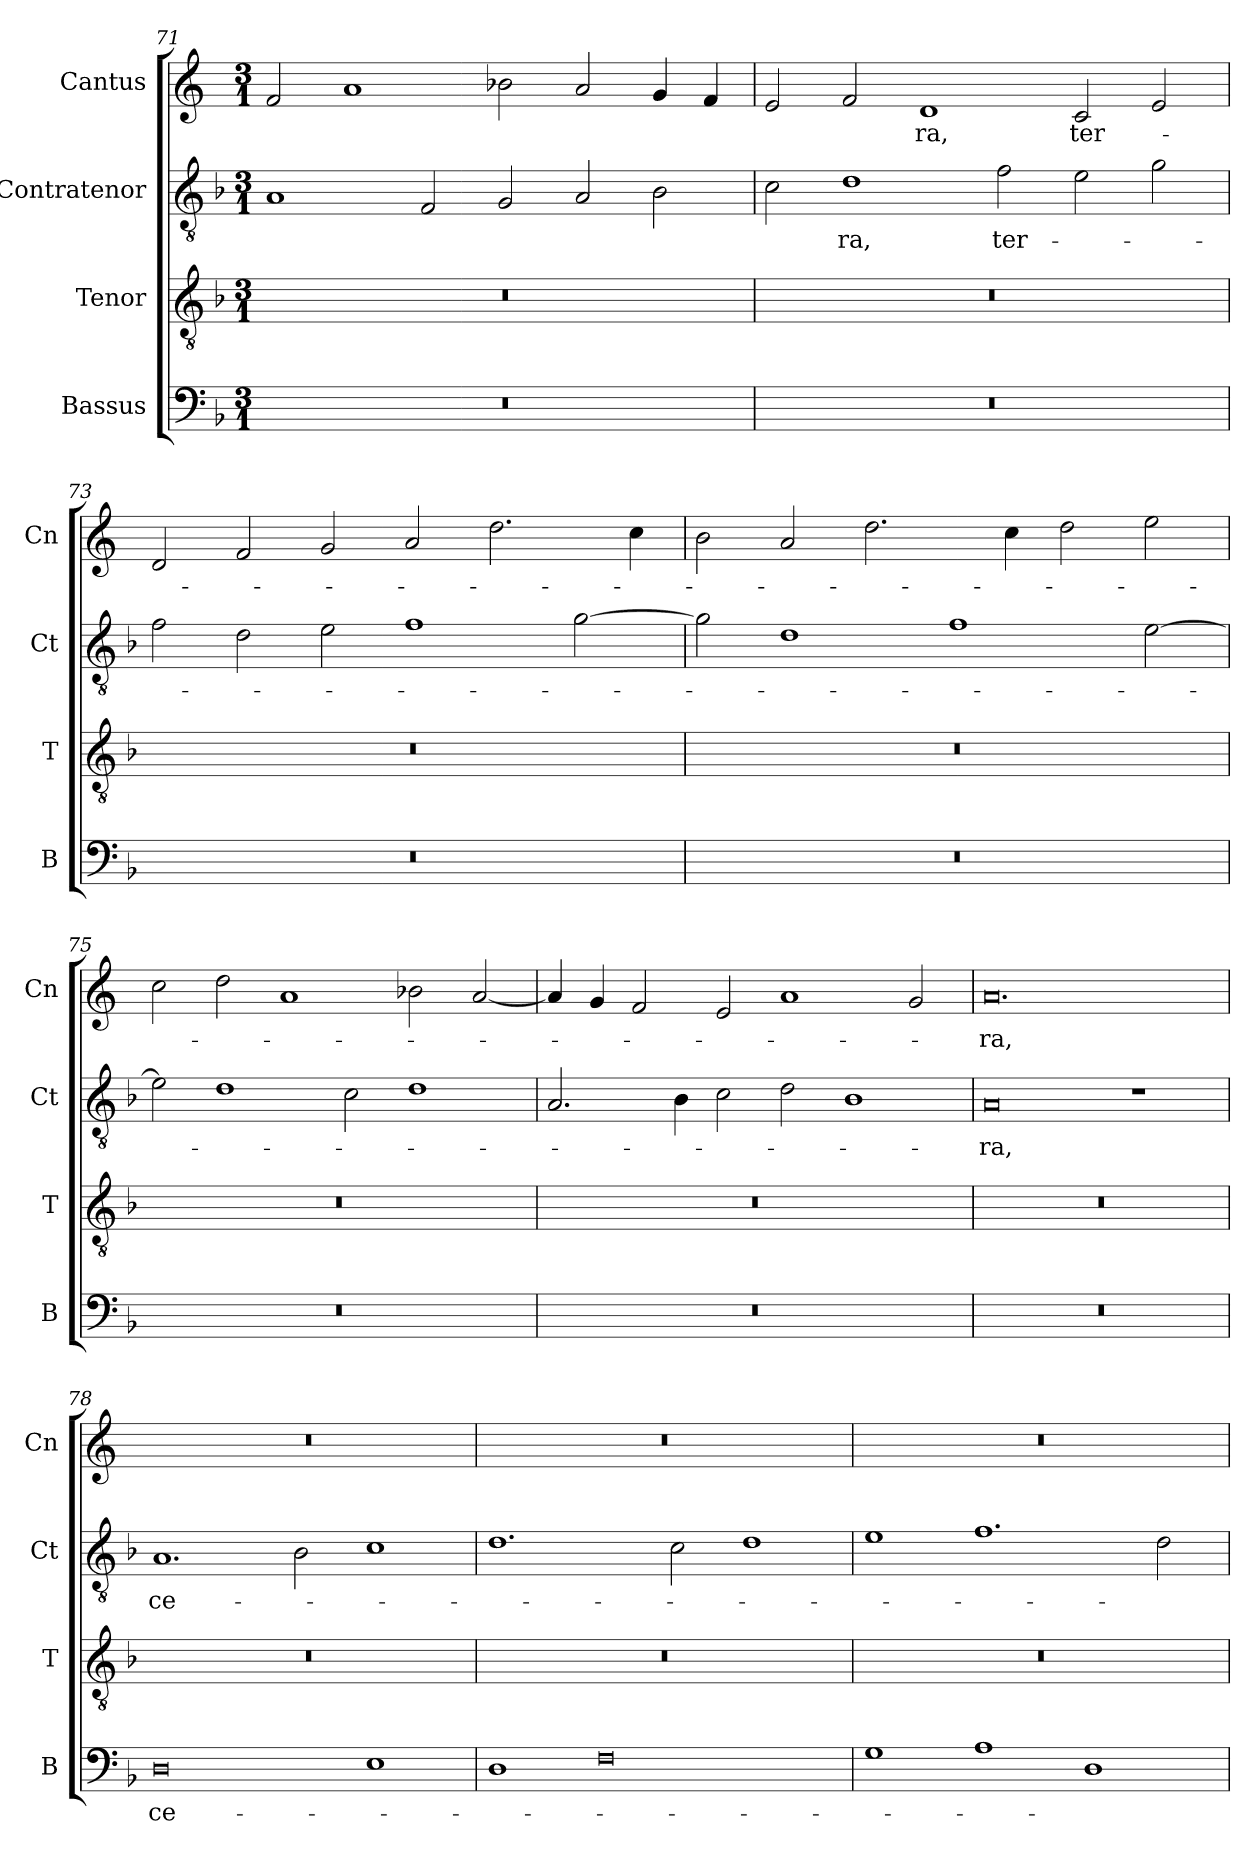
**kern	**text	**kern	**kern	**text	**kern	**text
*part4	*part4	*part3	*part2	*part2	*part1	*part1
*staff4	*staff4	*staff3	*staff2	*staff2	*staff1	*staff1
*I"Bassus	*	*I"Tenor	*I"Contratenor	*	*I"Cantus	*
*I'B	*	*I'T	*I'Ct	*	*I'Cn	*
*clefF4	*	*clefGv2	*clefGv2	*	*clefG2	*
*k[b-]	*	*k[b-]	*k[b-]	*	*k[]	*
*M3/1	*	*M3/1	*M3/1	*	*M3/1	*
=71	=71	=71	=71	=71	=71	=71
0.r	.	0.r	1A	.	2f/	.
.	.	.	.	.	1a	.
.	.	.	2F/	.	.	.
.	.	.	2G/	.	2b-X\	.
.	.	.	2A/	.	2a/	.
.	.	.	2B-\	.	4g/	.
.	.	.	.	.	4f/	.
=72	=72	=72	=72	=72	=72	=72
0.r	.	0.r	2c\	.	2e/	.
.	.	.	1d	-ra,	2f/	.
.	.	.	.	.	1d	-ra,
.	.	.	2f\	ter-	.	.
.	.	.	2e\	.	2c/	ter-
.	.	.	2g\	.	2e/	.
=73	=73	=73	=73	=73	=73	=73
0.r	.	0.r	2f\	.	2d/	.
.	.	.	2d\	.	2f/	.
.	.	.	2e\	.	2g/	.
.	.	.	1f	.	2a/	.
.	.	.	.	.	2.dd\	.
.	.	.	[2g\	.	.	.
.	.	.	.	.	4cc\	.
=74	=74	=74	=74	=74	=74	=74
0.r	.	0.r	2g\]	.	2b\	.
.	.	.	1d	.	2a/	.
.	.	.	.	.	2.dd\	.
.	.	.	1f	.	.	.
.	.	.	.	.	4cc\	.
.	.	.	.	.	2dd\	.
.	.	.	[2e\	.	2ee\	.
=75	=75	=75	=75	=75	=75	=75
0.r	.	0.r	2e\]	.	2cc\	.
.	.	.	1d	.	2dd\	.
.	.	.	.	.	1a	.
.	.	.	2c\	.	.	.
.	.	.	1d	.	2b-X\	.
.	.	.	.	.	[2a/	.
=76	=76	=76	=76	=76	=76	=76
0.r	.	0.r	2.A/	.	4a/]	.
.	.	.	.	.	4g/	.
.	.	.	.	.	2f/	.
.	.	.	4B-\	.	.	.
.	.	.	2c\	.	2e/	.
.	.	.	2d\	.	1a	.
.	.	.	1B-	.	.	.
.	.	.	.	.	2g/	.
=77	=77	=77	=77	=77	=77	=77
0.r	.	0.r	0A	-ra,	0.a	-ra,
.	.	.	1r	.	.	.
=78	=78	=78	=78	=78	=78	=78
0D	ce-	0.r	1.A	ce-	0.r	.
.	.	.	2B-\	.	.	.
1E	.	.	1c	.	.	.
=79	=79	=79	=79	=79	=79	=79
1D	.	0.r	1.d	.	0.r	.
0F	.	.	.	.	.	.
.	.	.	2c\	.	.	.
.	.	.	1d	.	.	.
=80	=80	=80	=80	=80	=80	=80
1G	.	0.r	1e	.	0.r	.
1A	.	.	1.f	.	.	.
1D	.	.	.	.	.	.
.	.	.	2d\	.	.	.
=	=	=	=	=	=	=
*-	*-	*-	*-	*-	*-	*-
